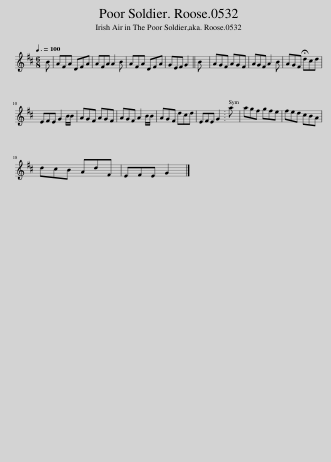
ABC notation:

X:1
L:1/8
Q:3/8=100
M:6/8
I:linebreak $
K:D
V:1 treble
V:1
 B | AFA DFA | AFA A2 B | AFA DFA | GEF G2 || %5
 B | AGF AGF | AGF A2 B | AGF !fermata!dcd |$ EFE G2 B/B/ | %10
 AGF AGF | AGF A2 B/B/ | AGF dcd | EFE G2 | a | %15
 agf gfe | fed cBA |$ dcB AdF | EFE G2 |] %19
